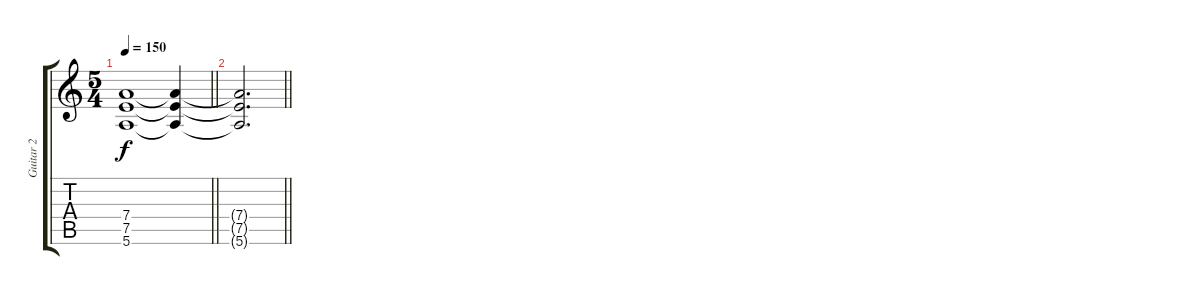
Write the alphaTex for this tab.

\track ("Guitar 2" "Guitar 2") {instrument distortionguitar}
\staff {score tabs}
\tuning (E4 B3 G3 D3 A2 E2) {hide}
\ts (5 4)
\tempo 150
\clef g2
\barLineRight lightlight
\ks c
(7.4{t} 7.5{t} 5.6{t}).1{dy f} (7.4{t} 7.5{t} 5.6{t}).4 |
\barLineRight lightlight
(7.4{t} 7.5{t} 5.6{t}).2{d}
